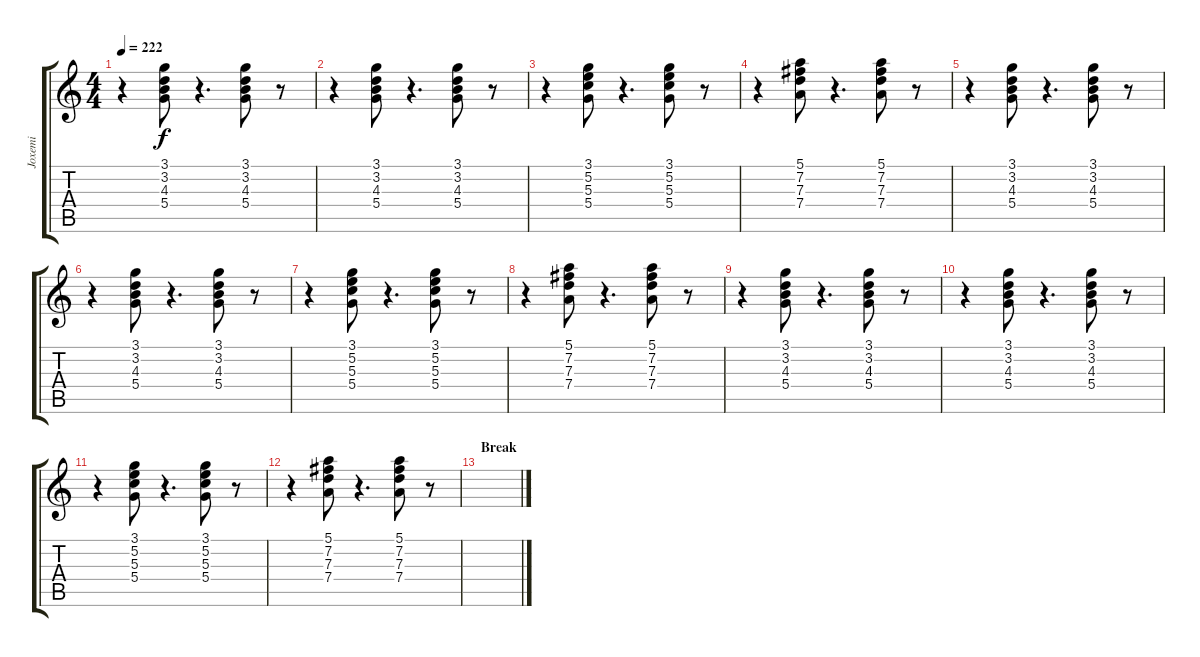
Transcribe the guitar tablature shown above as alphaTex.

\track ("Joxemi" "Joxemi") {instrument electricguitarjazz}
\staff {score tabs}
\tuning (E4 B3 G3 D3 A2 E2) {hide}
\ts (4 4)
\tempo 222
\clef g2
\ks c
r.4{dy f} (3.1 3.2 4.3 5.4).8 r.4{d} (3.1 3.2 4.3 5.4).8 r.8 |
r.4 (3.1 3.2 4.3 5.4).8 r.4{d} (3.1 3.2 4.3 5.4).8 r.8 |
r.4 (3.1 5.2 5.3 5.4).8 r.4{d} (3.1 5.2 5.3 5.4).8 r.8 |
r.4 (5.1 7.2 7.3 7.4).8 r.4{d} (5.1 7.2 7.3 7.4).8 r.8 |
r.4 (3.1 3.2 4.3 5.4).8 r.4{d} (3.1 3.2 4.3 5.4).8 r.8 |
r.4 (3.1 3.2 4.3 5.4).8 r.4{d} (3.1 3.2 4.3 5.4).8 r.8 |
r.4 (3.1 5.2 5.3 5.4).8 r.4{d} (3.1 5.2 5.3 5.4).8 r.8 |
r.4 (5.1 7.2 7.3 7.4).8 r.4{d} (5.1 7.2 7.3 7.4).8 r.8 |
r.4 (3.1 3.2 4.3 5.4).8 r.4{d} (3.1 3.2 4.3 5.4).8 r.8 |
r.4 (3.1 3.2 4.3 5.4).8 r.4{d} (3.1 3.2 4.3 5.4).8 r.8 |
r.4 (3.1 5.2 5.3 5.4).8 r.4{d} (3.1 5.2 5.3 5.4).8 r.8 |
r.4 (5.1 7.2 7.3 7.4).8 r.4{d} (5.1 7.2 7.3 7.4).8 r.8 |
\section ("" "Break")
